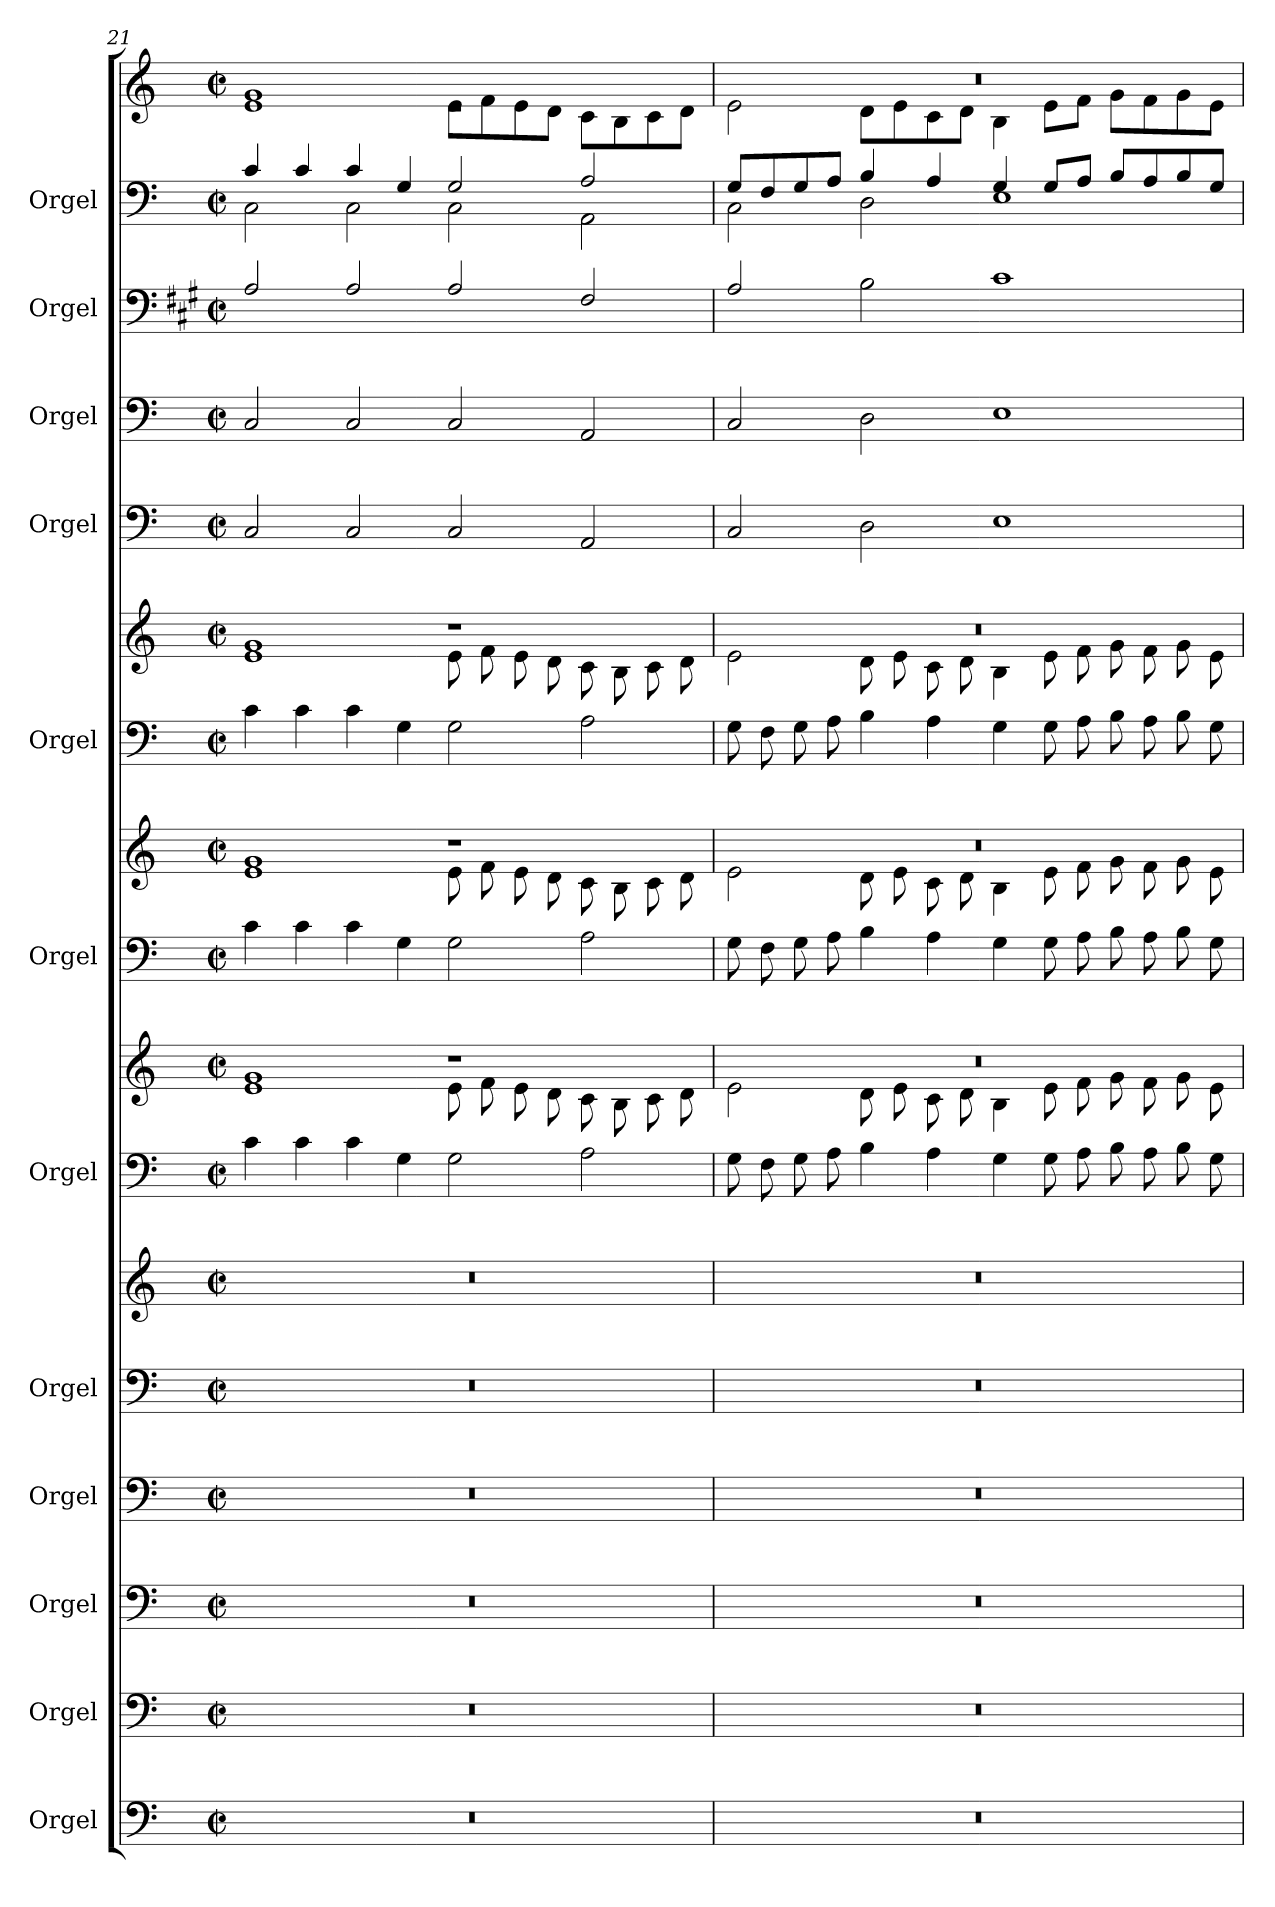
**kern	**kern	**kern	**kern	**kern	**kern	**kern	**kern	**kern	**kern	**kern	**kern	**kern	**kern	**kern	**kern	**kern
*part12	*part11	*part10	*part9	*part8	*part8	*part7	*part7	*part6	*part6	*part5	*part5	*part4	*part3	*part2	*part1	*part1
*staff17	*staff16	*staff15	*staff14	*staff13	*staff12	*staff11	*staff10	*staff9	*staff8	*staff7	*staff6	*staff5	*staff4	*staff3	*staff2	*staff1
*I"Orgel	*I"Orgel	*I"Orgel	*I"Orgel	*I"Orgel	*	*I"Orgel	*	*I"Orgel	*	*I"Orgel	*	*I"Orgel	*I"Orgel	*I"Orgel	*I"Orgel	*
*I'Org.	*I'Org.	*I'Org.	*I'Org.	*I'Org.	*	*I'Org.	*	*I'Org.	*	*I'Org.	*	*I'Org.	*I'Org.	*I'Org.	*	*
!!LO:LB:g=z
*clefF4	*clefF4	*clefF4	*clefF4	*clefF4	*clefG2	*clefF4	*clefG2	*clefF4	*clefG2	*clefF4	*clefG2	*clefF4	*clefF4	*clefF4	*clefF4	*clefG2
*	*	*	*	*	*	*	*	*	*	*	*	*	*	*ITrd5c9	*	*
*k[]	*k[]	*k[]	*k[]	*k[]	*k[]	*k[]	*k[]	*k[]	*k[]	*k[]	*k[]	*k[]	*k[]	*k[]	*k[]	*k[]
*M4/2	*M4/2	*M4/2	*M4/2	*M4/2	*M4/2	*M4/2	*M4/2	*M4/2	*M4/2	*M4/2	*M4/2	*M4/2	*M4/2	*M4/2	*M4/2	*M4/2
*met(c|)	*met(c|)	*met(c|)	*met(c|)	*met(c|)	*met(c|)	*met(c|)	*met(c|)	*met(c|)	*met(c|)	*met(c|)	*met(c|)	*met(c|)	*met(c|)	*met(c|)	*met(c|)	*met(c|)
=21	=21	=21	=21	=21	=21	=21	=21	=21	=21	=21	=21	=21	=21	=21	=21	=21
*	*	*	*	*	*	*	*^	*	*^	*	*^	*	*	*	*^	*^
0r	0r	0r	0r	0r	0r	4c\	1g	1e	4c\	1g	1e	4c\	1g	1e	2C/	2C/	2C/	4c/	2C\	1g	1e
.	.	.	.	.	.	4c\	.	.	4c\	.	.	4c\	.	.	.	.	.	4c/	.	.	.
.	.	.	.	.	.	4c\	.	.	4c\	.	.	4c\	.	.	2C/	2C/	2C/	4c/	2C\	.	.
.	.	.	.	.	.	4G\	.	.	4G\	.	.	4G\	.	.	.	.	.	4G/	.	.	.
.	.	.	.	.	.	2G\	1r	8e\	2G\	1r	8e\	2G\	1r	8e\	2C/	2C/	2C/	2G/	2C\	1re	8e\L
.	.	.	.	.	.	.	.	8f\	.	.	8f\	.	.	8f\	.	.	.	.	.	.	8f\
.	.	.	.	.	.	.	.	8e\	.	.	8e\	.	.	8e\	.	.	.	.	.	.	8e\
.	.	.	.	.	.	.	.	8d\	.	.	8d\	.	.	8d\	.	.	.	.	.	.	8d\J
.	.	.	.	.	.	2A\	.	8c\	2A\	.	8c\	2A\	.	8c\	2AA/	2AA/	2AA/	2A/	2AA\	.	8c\L
.	.	.	.	.	.	.	.	8B\	.	.	8B\	.	.	8B\	.	.	.	.	.	.	8B\
.	.	.	.	.	.	.	.	8c\	.	.	8c\	.	.	8c\	.	.	.	.	.	.	8c\
.	.	.	.	.	.	.	.	8d\	.	.	8d\	.	.	8d\	.	.	.	.	.	.	8d\J
=22	=22	=22	=22	=22	=22	=22	=22	=22	=22	=22	=22	=22	=22	=22	=22	=22	=22	=22	=22	=22	=22
0r	0r	0r	0r	0r	0r	8G\	0r	2e\	8G\	0r	2e\	8G\	0r	2e\	2C/	2C/	2C/	8G/L	2C\	0r	2e\
.	.	.	.	.	.	8F\	.	.	8F\	.	.	8F\	.	.	.	.	.	8F/	.	.	.
.	.	.	.	.	.	8G\	.	.	8G\	.	.	8G\	.	.	.	.	.	8G/	.	.	.
.	.	.	.	.	.	8A\	.	.	8A\	.	.	8A\	.	.	.	.	.	8A/J	.	.	.
.	.	.	.	.	.	4B\	.	8d\	4B\	.	8d\	4B\	.	8d\	2D\	2D\	2D\	4B/	2D\	.	8d\L
.	.	.	.	.	.	.	.	8e\	.	.	8e\	.	.	8e\	.	.	.	.	.	.	8e\
.	.	.	.	.	.	4A\	.	8c\	4A\	.	8c\	4A\	.	8c\	.	.	.	4A/	.	.	8c\
.	.	.	.	.	.	.	.	8d\	.	.	8d\	.	.	8d\	.	.	.	.	.	.	8d\J
.	.	.	.	.	.	4G\	.	4B\	4G\	.	4B\	4G\	.	4B\	1E	1E	1E	4G/	1E	.	4B\
.	.	.	.	.	.	8G\	.	8e\	8G\	.	8e\	8G\	.	8e\	.	.	.	8G/L	.	.	8e\L
.	.	.	.	.	.	8A\	.	8f\	8A\	.	8f\	8A\	.	8f\	.	.	.	8A/J	.	.	8f\J
.	.	.	.	.	.	8B\	.	8g\	8B\	.	8g\	8B\	.	8g\	.	.	.	8B/L	.	.	8g\L
.	.	.	.	.	.	8A\	.	8f\	8A\	.	8f\	8A\	.	8f\	.	.	.	8A/	.	.	8f\
.	.	.	.	.	.	8B\	.	8g\	8B\	.	8g\	8B\	.	8g\	.	.	.	8B/	.	.	8g\
.	.	.	.	.	.	8G\	.	8e\	8G\	.	8e\	8G\	.	8e\	.	.	.	8G/J	.	.	8e\J
*	*	*	*	*	*	*	*	*	*	*	*	*	*	*	*	*	*	*v	*v	*	*
*	*	*	*	*	*	*	*v	*v	*	*v	*v	*	*v	*v	*	*	*	*	*v	*v
=	=	=	=	=	=	=	=	=	=	=	=	=	=	=	=	=
*-	*-	*-	*-	*-	*-	*-	*-	*-	*-	*-	*-	*-	*-	*-	*-	*-
